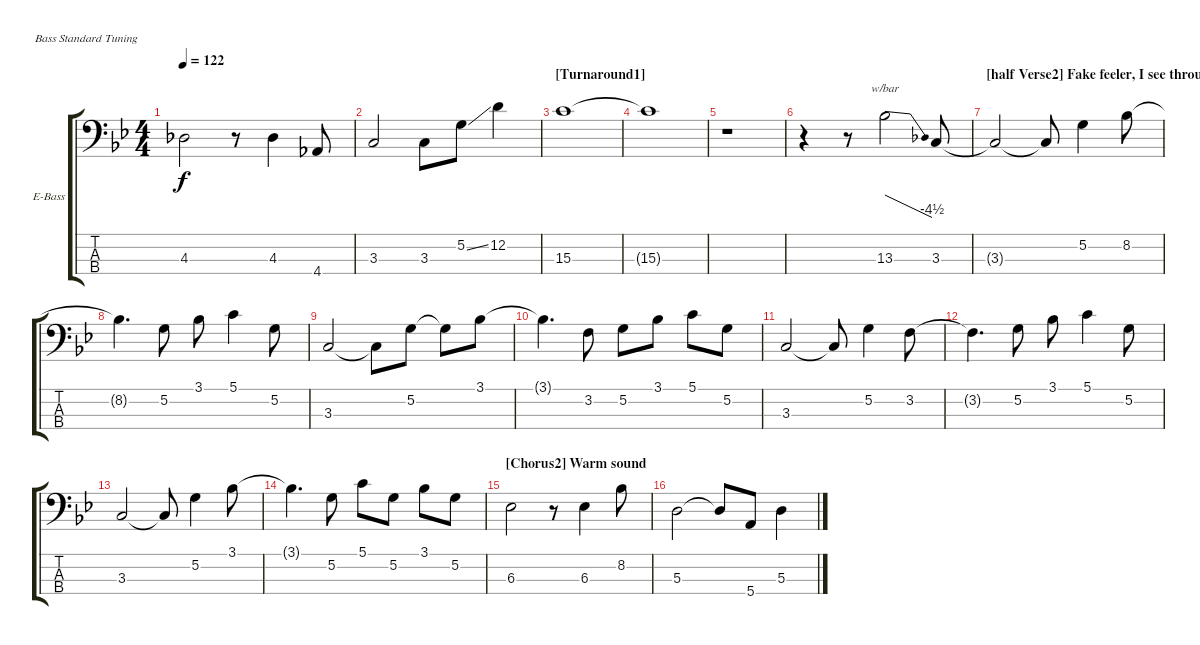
\defaultSystemsLayout 4
\bracketExtendMode groupsimilarinstruments
\firstSystemTrackNameOrientation horizontal
\otherSystemsTrackNameOrientation horizontal
\track ("Electric Bass" "E-Bass") {instrument electricbassfinger}
\staff {score tabs}
\tuning (G2 D2 A1 E1)
\ts (4 4)
\tempo 122
\clef f4
\ks bb
4.3.2{dy f} r.8 4.3.4 4.4.8 |
3.3.2 3.3.8 5.2{ss}.8 12.2.4 |
\section ("" "[Turnaround1]")
15.3.1 |
15.3{t}.1 |
r.1 |
r.4 r.8 13.3.2{tbe (dive default 9 0 58.8 -18)} 3.3.8 |
\section ("" "[half Verse2] Fake feeler, I see through you")
3.3{t}.2 3.3{t}.8 5.2.4 8.2.8 |
8.2{t}.4{d} 5.2.8 3.1.8 5.1.4 5.2.8 |
3.3.2 3.3{t}.8 5.2.8 5.2{t}.8 3.1.8 |
3.1{t}.4{d} 3.2.8 5.2.8 3.1.8 5.1.8 5.2.8 |
3.3.2 3.3{t}.8 5.2.4 3.2.8 |
3.2{t}.4{d} 5.2.8 3.1.8 5.1.4 5.2.8 |
3.3.2 3.3{t}.8 5.2.4 3.1.8 |
3.1{t}.4{d} 5.2.8 5.1.8 5.2.8 3.1.8 5.2.8 |
\section ("" "[Chorus2] Warm sound")
6.3.2 r.8 6.3.4 8.2.8 |
5.3.2 5.3{t}.8 5.4.8 5.3.4
